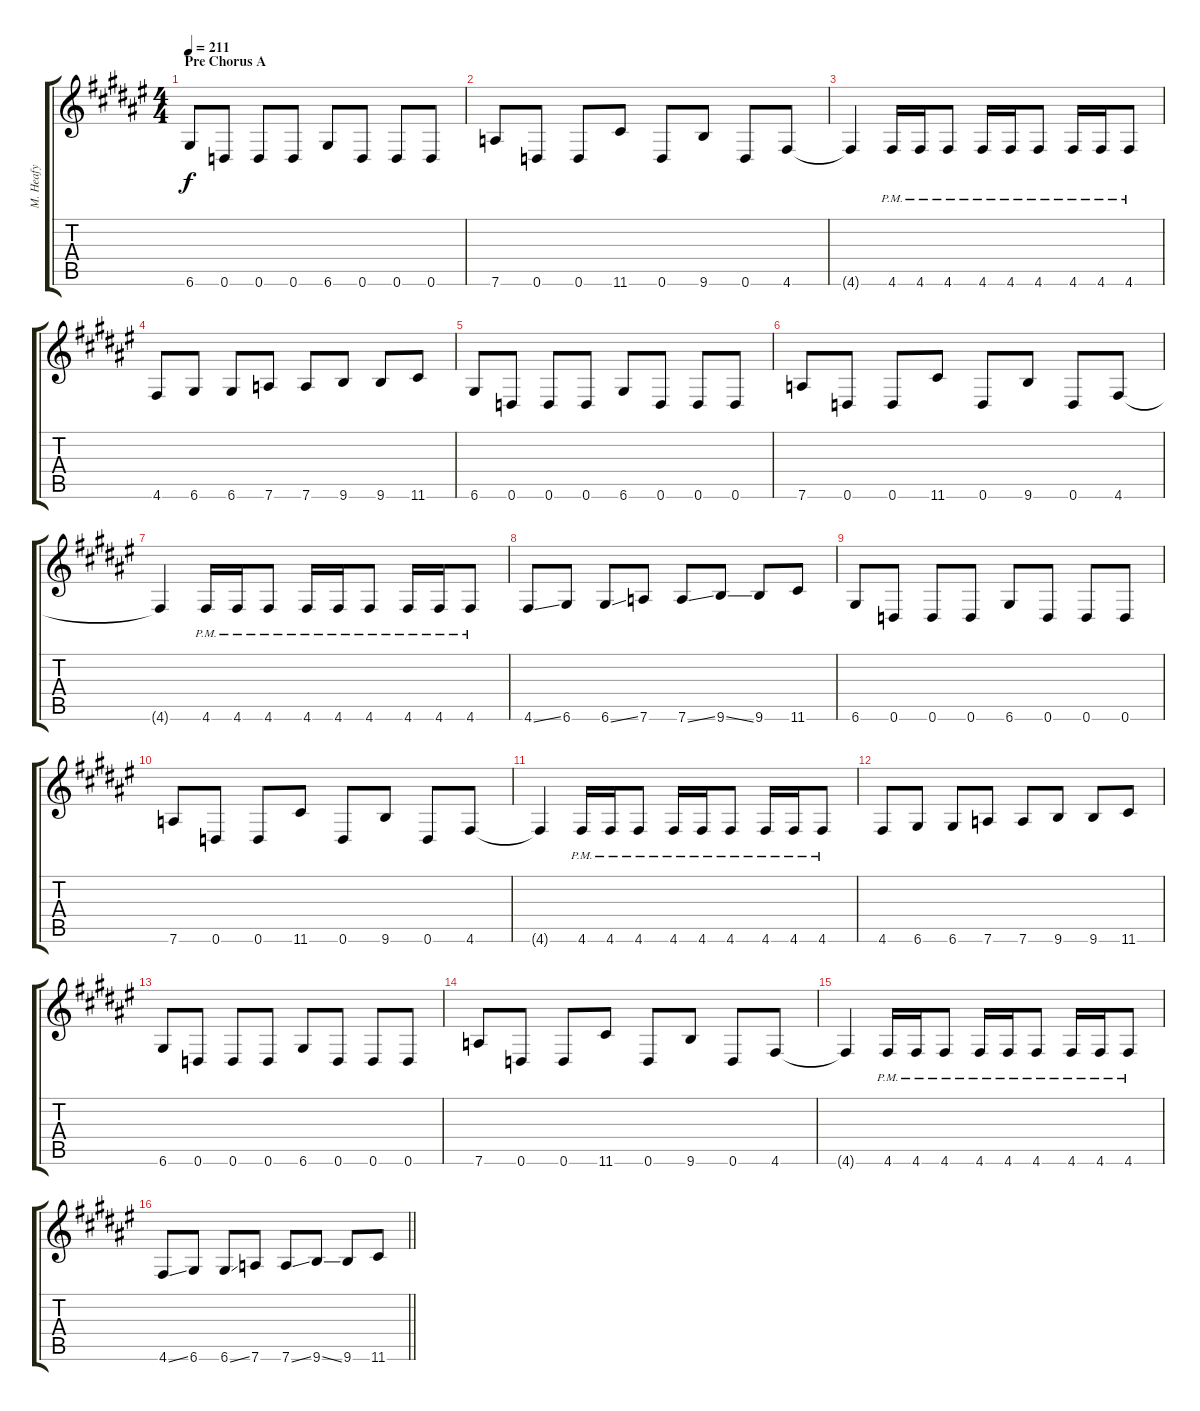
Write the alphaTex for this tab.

\track ("M. Heafy" "M. Heafy") {instrument distortionguitar}
\staff {score tabs}
\tuning (E4 B3 G3 D3 A2 D2) {hide}
\ts (4 4)
\section ("" "Pre Chorus A")
\tempo 211
\clef g2
\ks d#minor
6.6.8{dy f} 0.6.8 0.6.8 0.6.8 6.6.8 0.6.8 0.6.8 0.6.8 |
7.6.8 0.6.8 0.6.8 11.6.8 0.6.8 9.6.8 0.6.8 4.6.8 |
4.6{t}.4 4.6{pm}.16 4.6{pm}.16 4.6{pm}.8 4.6{pm}.16 4.6{pm}.16 4.6{pm}.8 4.6{pm}.16 4.6{pm}.16 4.6{pm}.8 |
4.6.8 6.6.8 6.6.8 7.6.8 7.6.8 9.6.8 9.6.8 11.6.8 |
6.6.8 0.6.8 0.6.8 0.6.8 6.6.8 0.6.8 0.6.8 0.6.8 |
7.6.8 0.6.8 0.6.8 11.6.8 0.6.8 9.6.8 0.6.8 4.6.8 |
4.6{t}.4 4.6{pm}.16 4.6{pm}.16 4.6{pm}.8 4.6{pm}.16 4.6{pm}.16 4.6{pm}.8 4.6{pm}.16 4.6{pm}.16 4.6{pm}.8 |
4.6{ss}.8 6.6.8 6.6{ss}.8 7.6.8 7.6{ss}.8 9.6{ss}.8 9.6.8 11.6.8 |
6.6.8 0.6.8 0.6.8 0.6.8 6.6.8 0.6.8 0.6.8 0.6.8 |
7.6.8 0.6.8 0.6.8 11.6.8 0.6.8 9.6.8 0.6.8 4.6.8 |
4.6{t}.4 4.6{pm}.16 4.6{pm}.16 4.6{pm}.8 4.6{pm}.16 4.6{pm}.16 4.6{pm}.8 4.6{pm}.16 4.6{pm}.16 4.6{pm}.8 |
4.6.8 6.6.8 6.6.8 7.6.8 7.6.8 9.6.8 9.6.8 11.6.8 |
6.6.8 0.6.8 0.6.8 0.6.8 6.6.8 0.6.8 0.6.8 0.6.8 |
7.6.8 0.6.8 0.6.8 11.6.8 0.6.8 9.6.8 0.6.8 4.6.8 |
4.6{t}.4 4.6{pm}.16 4.6{pm}.16 4.6{pm}.8 4.6{pm}.16 4.6{pm}.16 4.6{pm}.8 4.6{pm}.16 4.6{pm}.16 4.6{pm}.8 |
\barLineRight lightlight
4.6{ss}.8 6.6.8 6.6{ss}.8 7.6.8 7.6{ss}.8 9.6{ss}.8 9.6.8 11.6.8
